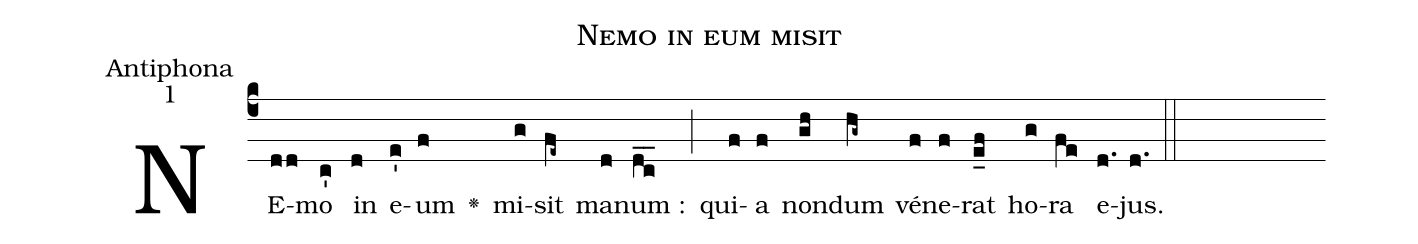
name:Nemo in eum misit;
office-part:Antiphona;
mode:1;
%%
(c4) NE(dd)mo(c') in(d) e(e')um(f) <v>\greheightstar</v>() mi(g)sit(fe~) ma(d)num :(dc__) (;)
qui(f)a(f) non(gh)dum(hg~) vé(f)ne(f)rat(e_f) ho(g)ra(fe) e(d.)jus.(d.) (::)
